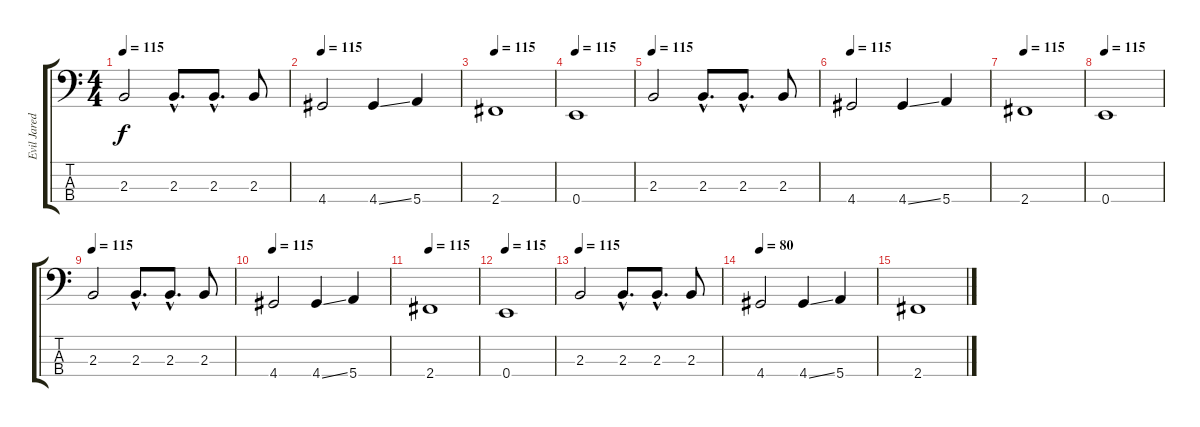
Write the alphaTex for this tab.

\track ("Evil Jared" "Evil Jared") {instrument electricbassfinger}
\staff {score tabs}
\tuning (G2 D2 A1 E1) {hide}
\ts (4 4)
\tempo 115
\clef f4
\ks c
2.3.2{dy f} 2.3{hac}.8{d} 2.3{hac}.8{d} 2.3.8 |
\tempo 115
4.4.2 4.4{ss}.4 5.4.4 |
\tempo 115
2.4.1 |
\tempo 115
0.4.1 |
\tempo 115
2.3.2 2.3{hac}.8{d} 2.3{hac}.8{d} 2.3.8 |
\tempo 115
4.4.2 4.4{ss}.4 5.4.4 |
\tempo 115
2.4.1 |
\tempo 115
0.4.1 |
\tempo 115
2.3.2 2.3{hac}.8{d} 2.3{hac}.8{d} 2.3.8 |
\tempo 115
4.4.2 4.4{ss}.4 5.4.4 |
\tempo 115
2.4.1 |
\tempo 115
0.4.1 |
\tempo 115
2.3.2 2.3{hac}.8{d} 2.3{hac}.8{d} 2.3.8 |
\tempo 80
4.4.2 4.4{ss}.4 5.4.4 |
2.4.1
